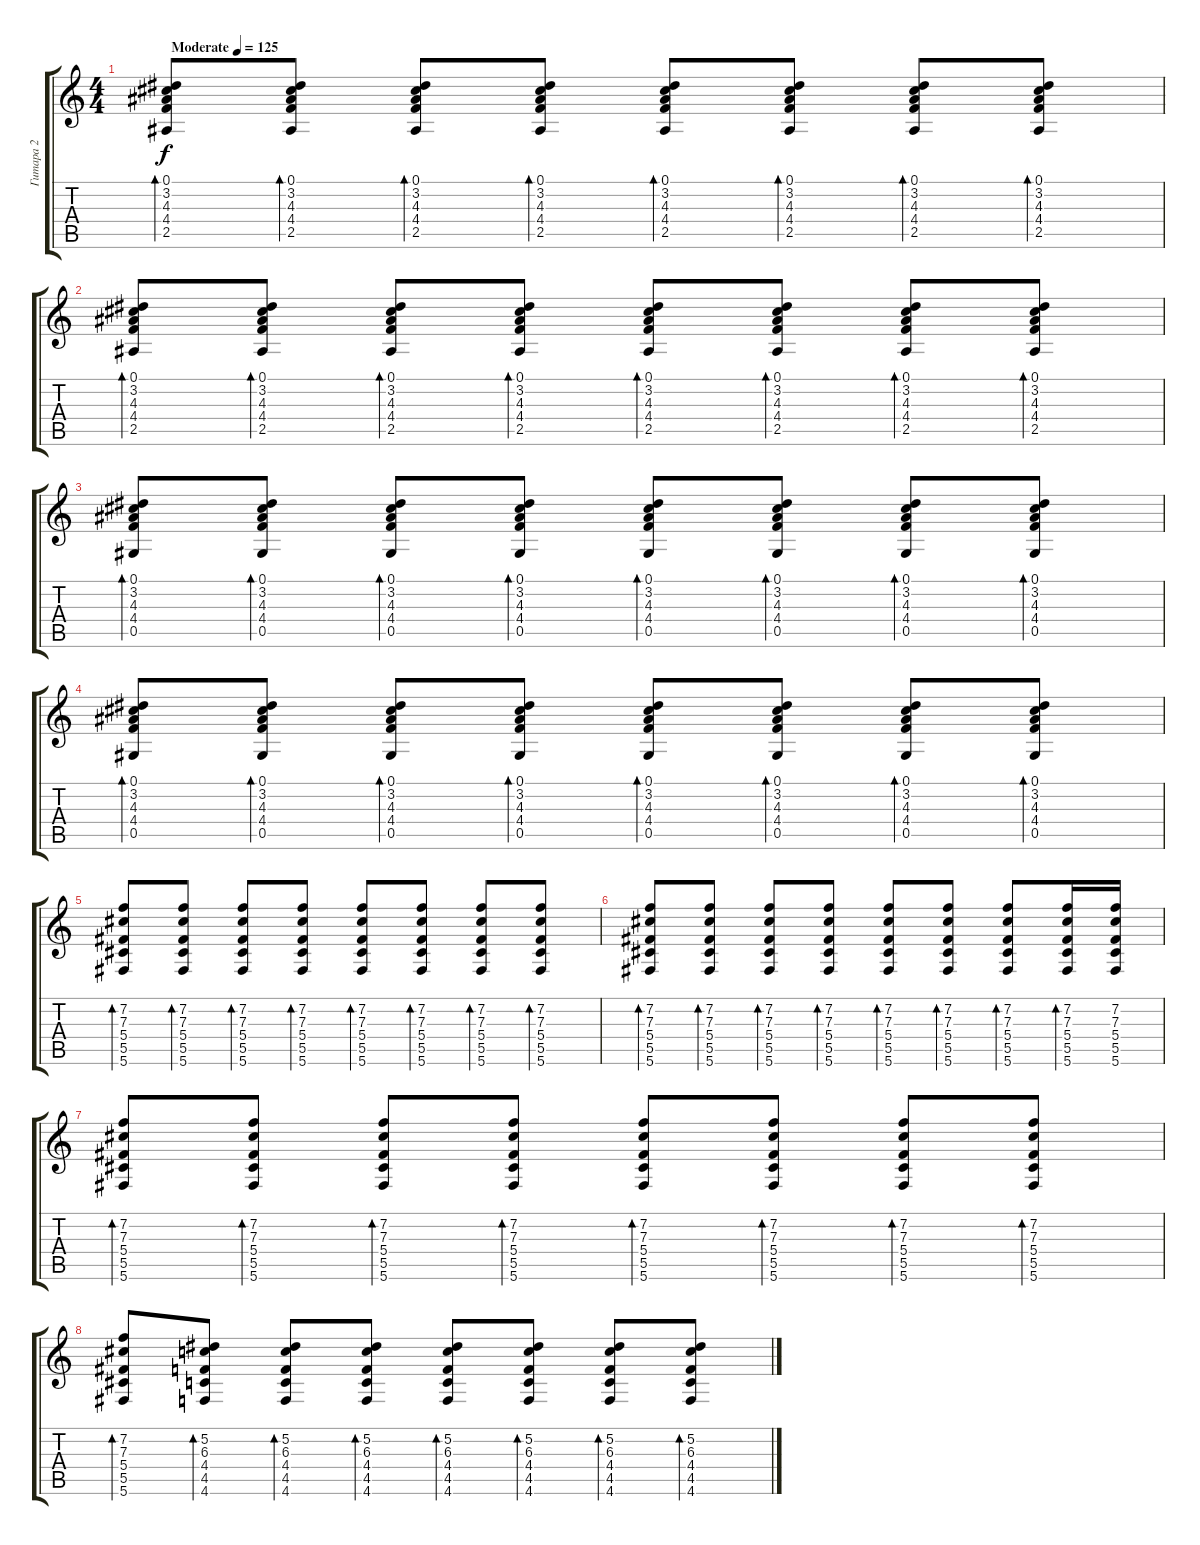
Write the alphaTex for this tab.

\track ("Гитара 2" "Гитара 2") {instrument electricguitarmuted}
\staff {score tabs}
\tuning (Eb4 Bb3 Gb3 Db3 Ab2 Db2) {hide}
\ts (4 4)
\tempo (125 "Moderate")
\clef g2
\ks c
(0.1 3.2 4.3 4.4 2.5).8{bd 60 dy f instrument electricguitarmuted} (0.1 3.2 4.3 4.4 2.5).8{bd 60} (0.1 3.2 4.3 4.4 2.5).8{bd 60} (0.1 3.2 4.3 4.4 2.5).8{bd 60} (0.1 3.2 4.3 4.4 2.5).8{bd 60} (0.1 3.2 4.3 4.4 2.5).8{bd 60} (0.1 3.2 4.3 4.4 2.5).8{bd 60} (0.1 3.2 4.3 4.4 2.5).8{bd 60} |
(0.1 3.2 4.3 4.4 2.5).8{bd 60} (0.1 3.2 4.3 4.4 2.5).8{bd 60} (0.1 3.2 4.3 4.4 2.5).8{bd 60} (0.1 3.2 4.3 4.4 2.5).8{bd 60} (0.1 3.2 4.3 4.4 2.5).8{bd 60} (0.1 3.2 4.3 4.4 2.5).8{bd 60} (0.1 3.2 4.3 4.4 2.5).8{bd 60} (0.1 3.2 4.3 4.4 2.5).8{bd 60} |
(0.1 3.2 4.3 4.4 0.5).8{bd 60} (0.1 3.2 4.3 4.4 0.5).8{bd 60} (0.1 3.2 4.3 4.4 0.5).8{bd 60} (0.1 3.2 4.3 4.4 0.5).8{bd 60} (0.1 3.2 4.3 4.4 0.5).8{bd 60} (0.1 3.2 4.3 4.4 0.5).8{bd 60} (0.1 3.2 4.3 4.4 0.5).8{bd 60} (0.1 3.2 4.3 4.4 0.5).8{bd 60} |
(0.1 3.2 4.3 4.4 0.5).8{bd 60} (0.1 3.2 4.3 4.4 0.5).8{bd 60} (0.1 3.2 4.3 4.4 0.5).8{bd 60} (0.1 3.2 4.3 4.4 0.5).8{bd 60} (0.1 3.2 4.3 4.4 0.5).8{bd 60} (0.1 3.2 4.3 4.4 0.5).8{bd 60} (0.1 3.2 4.3 4.4 0.5).8{bd 60} (0.1 3.2 4.3 4.4 0.5).8{bd 60} |
(7.2 7.3 5.4 5.5 5.6).8{bd 60} (7.2 7.3 5.4 5.5 5.6).8{bd 60} (7.2 7.3 5.4 5.5 5.6).8{bd 60} (7.2 7.3 5.4 5.5 5.6).8{bd 60} (7.2 7.3 5.4 5.5 5.6).8{bd 60} (7.2 7.3 5.4 5.5 5.6).8{bd 60} (7.2 7.3 5.4 5.5 5.6).8{bd 60} (7.2 7.3 5.4 5.5 5.6).8{bd 60} |
(7.2 7.3 5.4 5.5 5.6).8{bd 60} (7.2 7.3 5.4 5.5 5.6).8{bd 60} (7.2 7.3 5.4 5.5 5.6).8{bd 60} (7.2 7.3 5.4 5.5 5.6).8{bd 60} (7.2 7.3 5.4 5.5 5.6).8{bd 60} (7.2 7.3 5.4 5.5 5.6).8{bd 60} (7.2 7.3 5.4 5.5 5.6).8{bd 60} (7.2 7.3 5.4 5.5 5.6).16{bd 60} (7.2 7.3 5.4 5.5 5.6).16 |
(7.2 7.3 5.4 5.5 5.6).8{bd 60} (7.2 7.3 5.4 5.5 5.6).8{bd 60} (7.2 7.3 5.4 5.5 5.6).8{bd 60} (7.2 7.3 5.4 5.5 5.6).8{bd 60} (7.2 7.3 5.4 5.5 5.6).8{bd 60} (7.2 7.3 5.4 5.5 5.6).8{bd 60} (7.2 7.3 5.4 5.5 5.6).8{bd 60} (7.2 7.3 5.4 5.5 5.6).8{bd 60} |
(7.2 7.3 5.4 5.5 5.6).8{bd 60} (5.2 6.3 4.4 4.5 4.6).8{bd 60} (5.2 6.3 4.4 4.5 4.6).8{bd 60} (5.2 6.3 4.4 4.5 4.6).8{bd 60} (5.2 6.3 4.4 4.5 4.6).8{bd 60} (5.2 6.3 4.4 4.5 4.6).8{bd 60} (5.2 6.3 4.4 4.5 4.6).8{bd 60} (5.2 6.3 4.4 4.5 4.6).8{bd 60}
